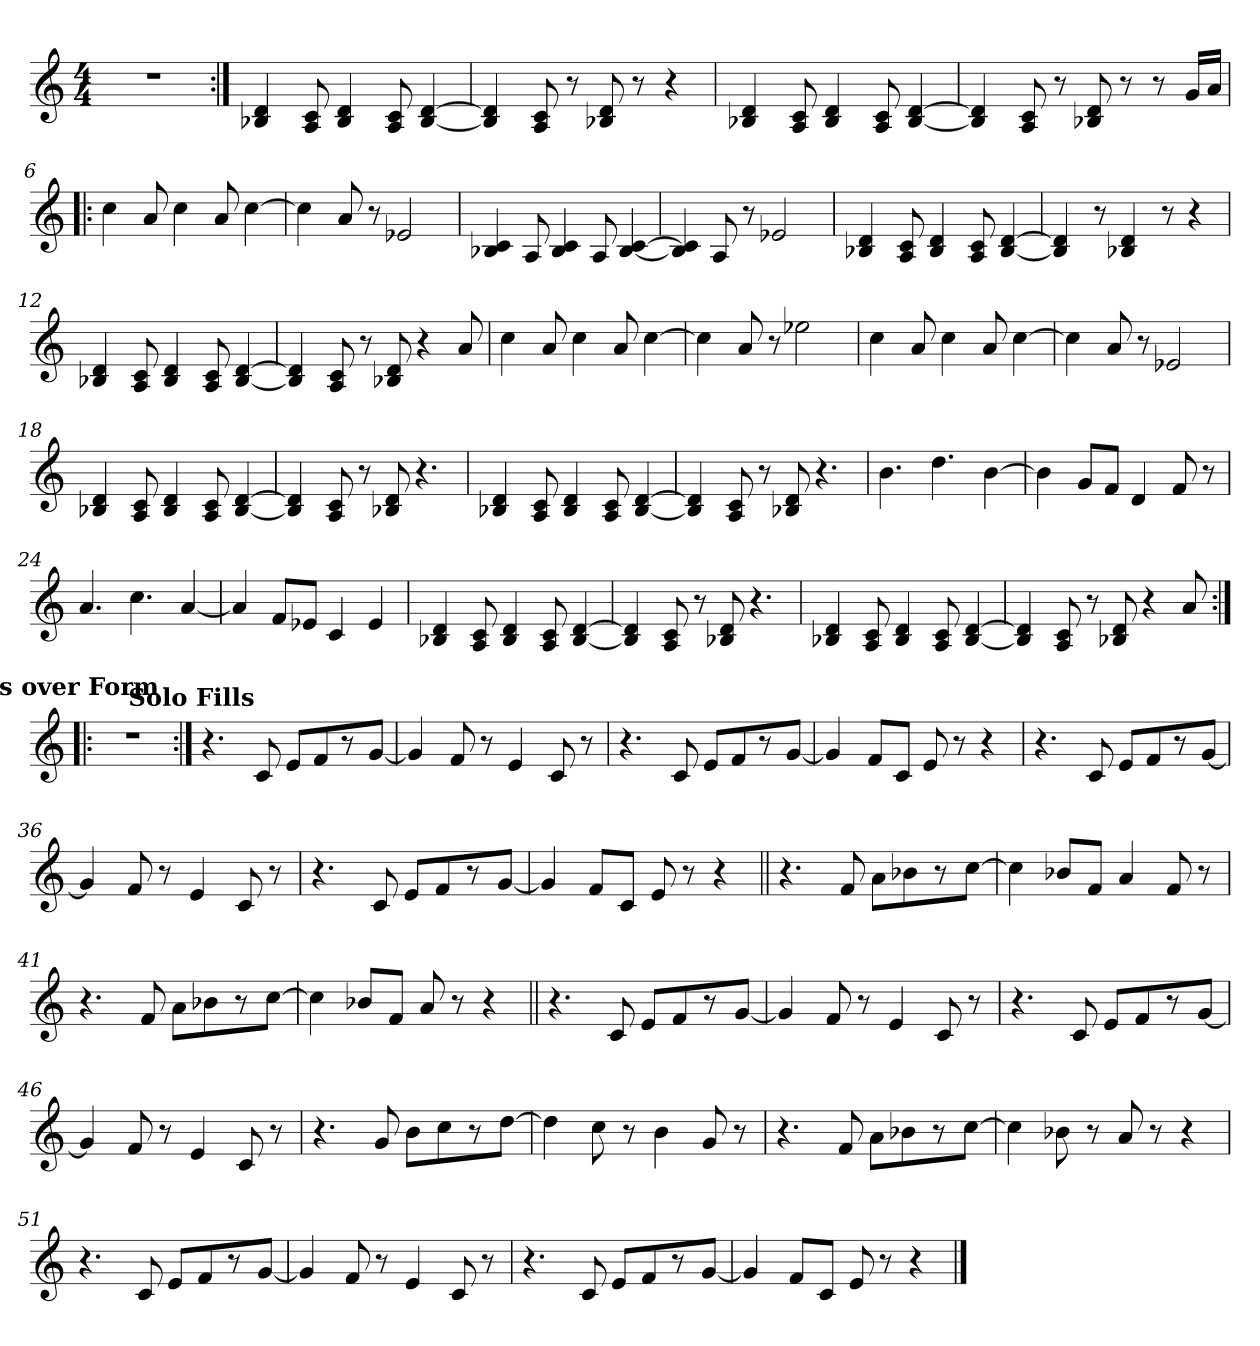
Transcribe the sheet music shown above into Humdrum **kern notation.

**kern
*part1
*staff1
*clefG2
*k[]
*M4/4
=1!|:
1r
=2:|!
4B-X/ 4d/
8A/ 8c/
4B-/ 4d/
8A/ 8c/
[4B-/ [4d/
=3
4B-/] 4d/]
8A/ 8c/
8r
8B-X/ 8d/
8r
4r
=4
4B-X/ 4d/
8A/ 8c/
4B-/ 4d/
8A/ 8c/
[4B-/ [4d/
!!LO:LB:g=z
=5
4B-/] 4d/]
8A/ 8c/
8r
8B-X/ 8d/
8r
8r
16g/LL
16a/JJ
=6!|:
4cc\
8a/
4cc\
8a/
[4cc\
=7
4cc\]
8a/
8r
2e-X/
=8
4B-X/ 4c/
8A/
4B-/ 4c/
8A/
[4B-/ [4c/
=9
4B-/] 4c/]
8A/
8r
2e-X/
!!LO:LB:g=z
=10
4B-X/ 4d/
8A/ 8c/
4B-/ 4d/
8A/ 8c/
[4B-/ [4d/
=11
4B-/] 4d/]
8r
4B-X/ 4d/
8r
4r
=12
4B-X/ 4d/
8A/ 8c/
4B-/ 4d/
8A/ 8c/
[4B-/ [4d/
=13
4B-/] 4d/]
8A/ 8c/
8r
8B-X/ 8d/
4r
8a/
=14
4cc\
8a/
4cc\
8a/
[4cc\
!!LO:LB:g=z
=15
4cc\]
8a/
8r
2ee-X\
=16
4cc\
8a/
4cc\
8a/
[4cc\
=17
4cc\]
8a/
8r
2e-X/
=18
4B-X/ 4d/
8A/ 8c/
4B-/ 4d/
8A/ 8c/
[4B-/ [4d/
=19
4B-/] 4d/]
8A/ 8c/
8r
8B-X/ 8d/
4.r
!!LO:LB:g=z
=20
4B-X/ 4d/
8A/ 8c/
4B-/ 4d/
8A/ 8c/
[4B-/ [4d/
=21
4B-/] 4d/]
8A/ 8c/
8r
8B-X/ 8d/
4.r
=22
4.b\
4.dd\
[4b\
=23
4b\]
8g/L
8f/J
4d/
8f/
8r
=24
4.a/
4.cc\
[4a/
!!LO:LB:g=z
=25
4a/]
8f/L
8e-X/J
4c/
4e-/
=26
4B-X/ 4d/
8A/ 8c/
4B-/ 4d/
8A/ 8c/
[4B-/ [4d/
=27
4B-/] 4d/]
8A/ 8c/
8r
8B-X/ 8d/
4.r
=28
4B-X/ 4d/
8A/ 8c/
4B-/ 4d/
8A/ 8c/
[4B-/ [4d/
=29
4B-/] 4d/]
8A/ 8c/
8r
8B-X/ 8d/
4r
8a/
!!LO:LB:g=z
!!LO:REH:place=s1:a:t=
!!LO:REH:place=s1:a:enc=none:fs=15:t=Solos over Form
=30:|!|:
1r
!!LO:LB:g=z
!!LO:REH:place=s1:a:enc=none:fs=15:t=Solo Fills
=31:|!
4.r
8c/
8e/L
8f/
8r
[8g/J
=32
4g/]
8f/
8r
4e/
8c/
8r
=33
4.r
8c/
8e/L
8f/
8r
[8g/J
=34
4g/]
8f/L
8c/J
8e/
8r
4r
=35
4.r
8c/
8e/L
8f/
8r
[8g/J
!!LO:LB:g=z
=36
4g/]
8f/
8r
4e/
8c/
8r
=37
4.r
8c/
8e/L
8f/
8r
[8g/J
=38
4g/]
8f/L
8c/J
8e/
8r
4r
=39||
4.r
8f/
8a\L
8b-X\
8r
[8cc\J
=40
4cc\]
8b-X/L
8f/J
4a/
8f/
8r
!!LO:PB:g=z
=41
4.r
8f/
8a\L
8b-X\
8r
[8cc\J
=42
4cc\]
8b-X/L
8f/J
8a/
8r
4r
=43||
4.r
8c/
8e/L
8f/
8r
[8g/J
=44
4g/]
8f/
8r
4e/
8c/
8r
=45
4.r
8c/
8e/L
8f/
8r
[8g/J
!!LO:LB:g=z
=46
4g/]
8f/
8r
4e/
8c/
8r
=47
4.r
8g/
8b\L
8cc\
8r
[8dd\J
=48
4dd\]
8cc\
8r
4b\
8g/
8r
=49
4.r
8f/
8a\L
8b-X\
8r
[8cc\J
=50
4cc\]
8b-X\
8r
8a/
8r
4r
!!LO:LB:g=z
=51
4.r
8c/
8e/L
8f/
8r
[8g/J
=52
4g/]
8f/
8r
4e/
8c/
8r
=53
4.r
8c/
8e/L
8f/
8r
[8g/J
=54
4g/]
8f/L
8c/J
8e/
8r
4r
==
*-
